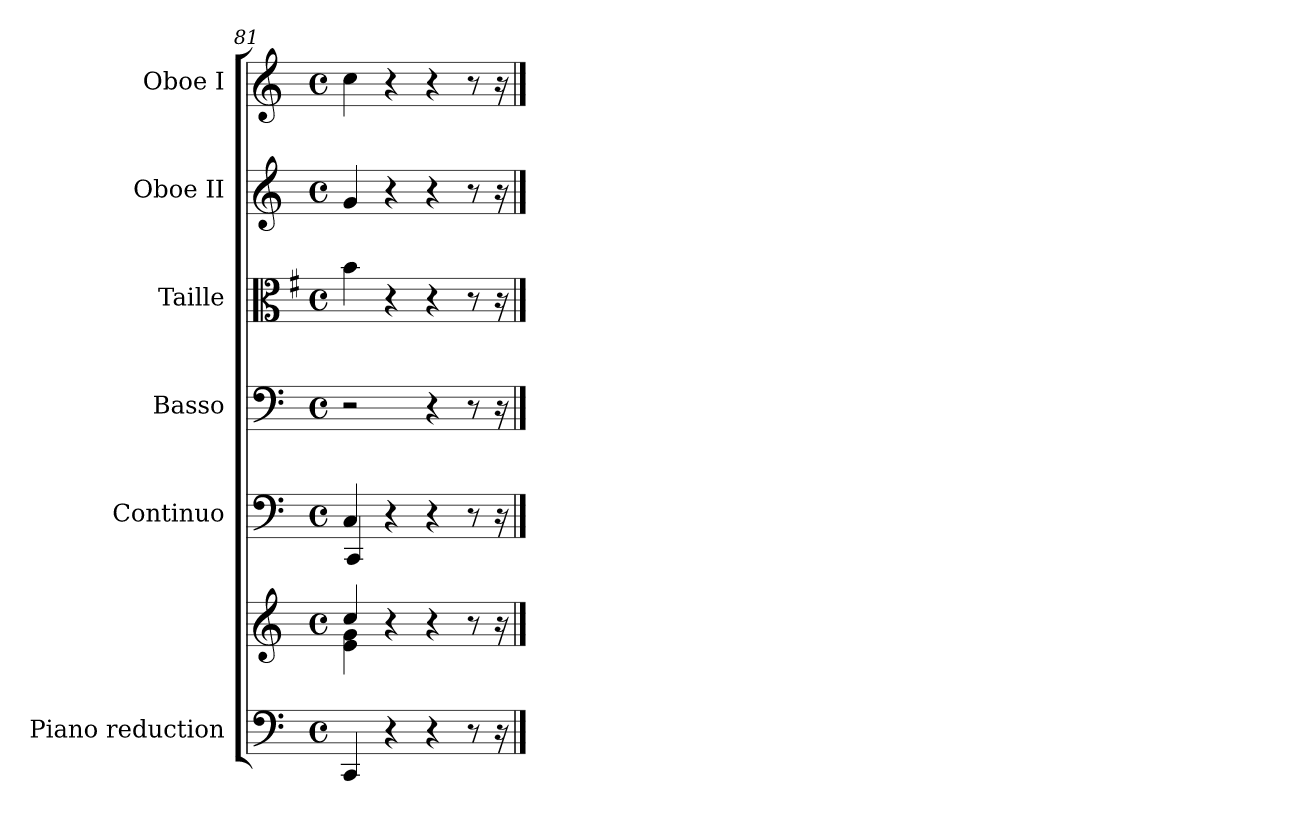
**kern	**kern	**kern	**kern	**kern	**kern	**kern
*part6	*part6	*part5	*part4	*part3	*part2	*part1
*staff7	*staff6	*staff5	*staff4	*staff3	*staff2	*staff1
*I"Piano reduction	*	*I"Continuo	*I"Basso	*I"Taille	*I"Oboe II	*I"Oboe I
*I'Pno	*	*	*	*	*I'Ob	*I'Ob
*clefF4	*clefG2	*clefF4	*clefF4	*clefC3	*clefG2	*clefG2
*	*	*	*	*ITrd4c7	*	*
*k[]	*k[]	*k[]	*k[]	*k[]	*k[]	*k[]
*M4/4	*M4/4	*M4/4	*M4/4	*M4/4	*M4/4	*M4/4
*met(c)	*met(c)	*met(c)	*met(c)	*met(c)	*met(c)	*met(c)
=81	=81	=81	=81	=81	=81	=81
*^	*^	*^	*	*	*	*
4CC/	4ryy	4cc/	4e\ 4g\	4C!/	4CC/	2r	4e\	4g/	4cc\
4r	4ryy	4r	4ryy	4r	4ryy	.	4r	4r	4r
4r	4ryy	4r	4ryy	4r	4ryy	4r	4r	4r	4r
8r	8ryy	8r	8ryy	8r	8ryy	8r	8r	8r	8r
16r	16ryy	16r	16ryy	16r	16ryy	16r	16r	16r	16r
*v	*v	*	*	*v	*v	*	*	*	*
*	*v	*v	*	*	*	*	*
==	==	==	==	==	==	==
*-	*-	*-	*-	*-	*-	*-
